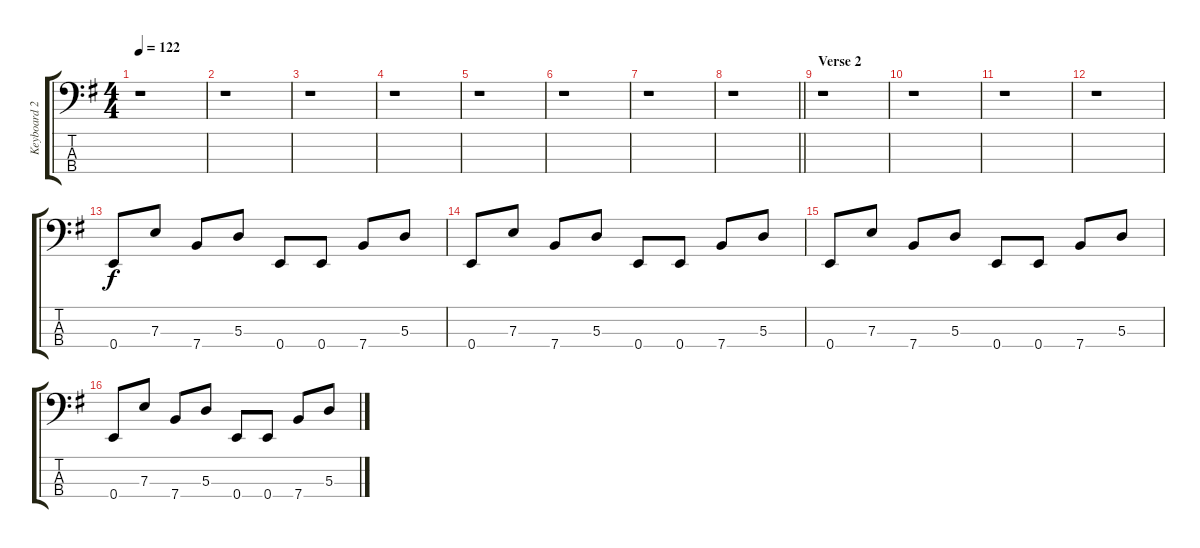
\track ("Keyboard 2" "Keyboard 2") {instrument synthbass2}
\staff {score tabs}
\tuning (G2 D2 A1 E1) {hide}
\ts (4 4)
\tempo 122
\clef f4
\ks eminor
r.1{dy f} |
r.1 |
r.1 |
r.1 |
r.1 |
r.1 |
r.1 |
\barLineRight lightlight
r.1 |
\section ("" "Verse 2")
r.1 |
r.1 |
r.1 |
r.1 |
0.4.8 7.3.8 7.4.8 5.3.8 0.4.8 0.4.8 7.4.8 5.3.8 |
0.4.8 7.3.8 7.4.8 5.3.8 0.4.8 0.4.8 7.4.8 5.3.8 |
0.4.8 7.3.8 7.4.8 5.3.8 0.4.8 0.4.8 7.4.8 5.3.8 |
0.4.8 7.3.8 7.4.8 5.3.8 0.4.8 0.4.8 7.4.8 5.3.8
